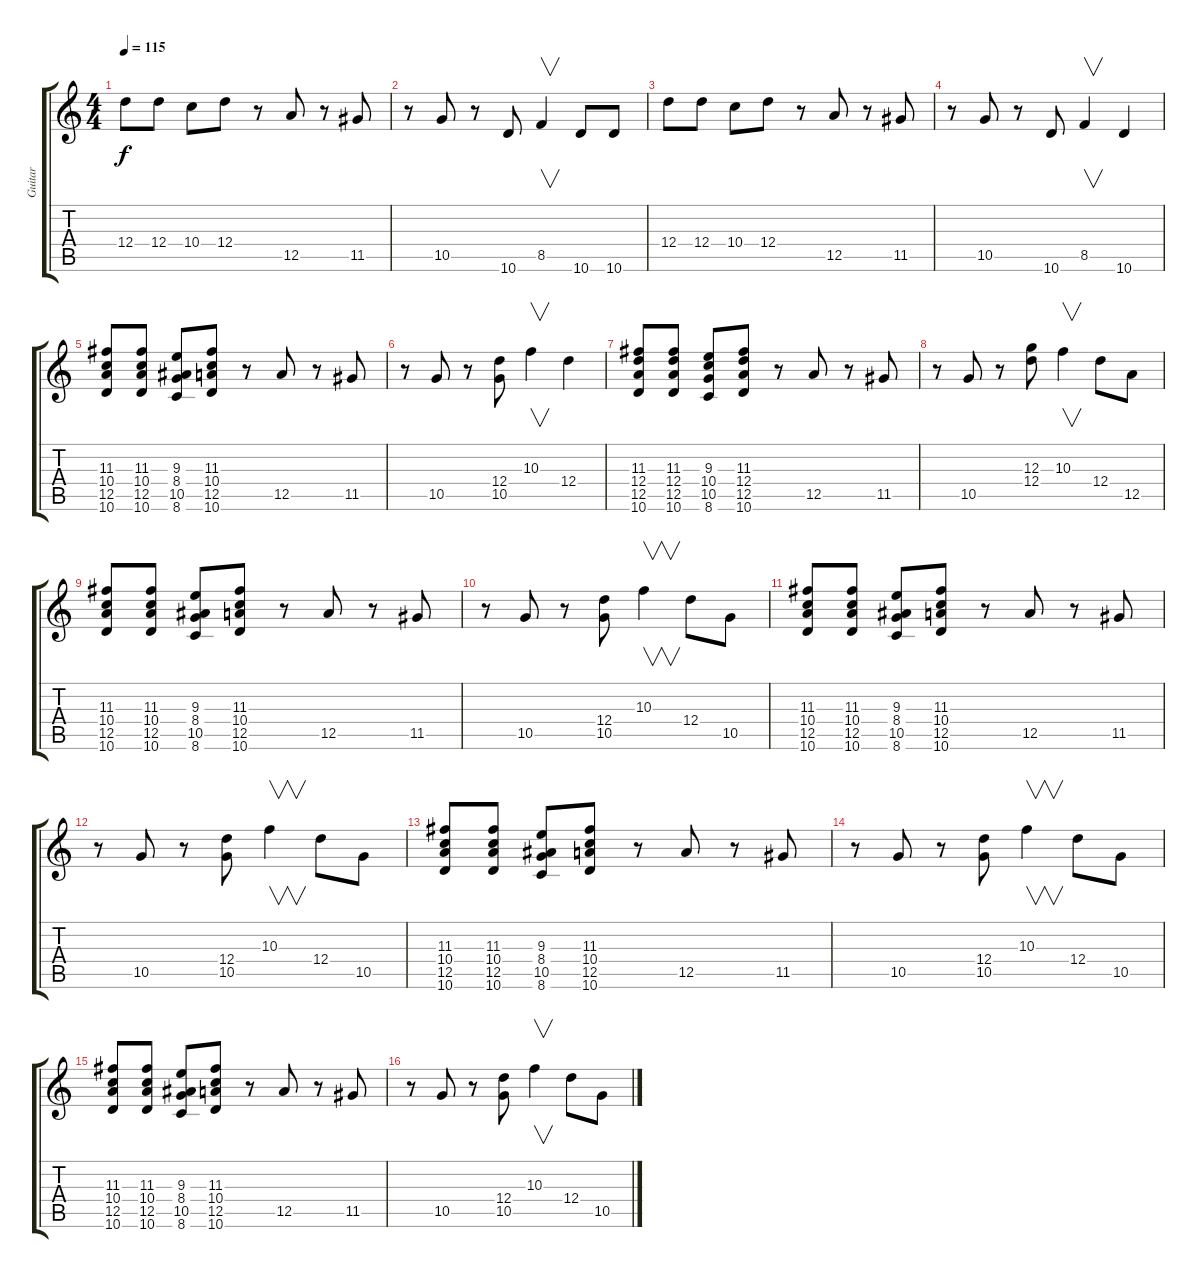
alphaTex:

\track ("Guitar" "Guitar") {instrument overdrivenguitar}
\staff {score tabs}
\tuning (E4 B3 G3 D3 A2 E2) {hide}
\ts (4 4)
\tempo 115
\clef g2
\ks c
12.4.8{dy f instrument overdrivenguitar} 12.4.8 10.4.8 12.4.8 r.8 12.5.8 r.8 11.5.8 |
r.8 10.5.8 r.8 10.6.8 8.5.4{v} 10.6.8 10.6.8 |
12.4.8 12.4.8 10.4.8 12.4.8 r.8 12.5.8 r.8 11.5.8 |
r.8 10.5.8 r.8 10.6.8 8.5.4{v} 10.6.4 |
(11.3 10.4 12.5 10.6).8 (11.3 10.4 12.5 10.6).8 (9.3 8.4 10.5 8.6).8 (11.3 10.4 12.5 10.6).8 r.8 12.5.8 r.8 11.5.8 |
r.8 10.5.8 r.8 (12.4 10.5).8 10.3.4{v} 12.4.4 |
(11.3 12.4 12.5 10.6).8 (11.3 12.4 12.5 10.6).8 (9.3 10.4 10.5 8.6).8 (11.3 12.4 12.5 10.6).8 r.8 12.5.8 r.8 11.5.8 |
r.8 10.5.8 r.8 (12.3 12.4).8 10.3.4{v} 12.4.8 12.5.8 |
(11.3 10.4 12.5 10.6).8 (11.3 10.4 12.5 10.6).8 (9.3 8.4 10.5 8.6).8 (11.3 10.4 12.5 10.6).8 r.8 12.5.8 r.8 11.5.8 |
r.8 10.5.8 r.8 (12.4 10.5).8 10.3.4{v} 12.4.8 10.5.8 |
(11.3 10.4 12.5 10.6).8 (11.3 10.4 12.5 10.6).8 (9.3 8.4 10.5 8.6).8 (11.3 10.4 12.5 10.6).8 r.8 12.5.8 r.8 11.5.8 |
r.8 10.5.8 r.8 (12.4 10.5).8 10.3.4{v} 12.4.8 10.5.8 |
(11.3 10.4 12.5 10.6).8 (11.3 10.4 12.5 10.6).8 (9.3 8.4 10.5 8.6).8 (11.3 10.4 12.5 10.6).8 r.8 12.5.8 r.8 11.5.8 |
r.8 10.5.8 r.8 (12.4 10.5).8 10.3.4{v} 12.4.8 10.5.8 |
(11.3 10.4 12.5 10.6).8 (11.3 10.4 12.5 10.6).8 (9.3 8.4 10.5 8.6).8 (11.3 10.4 12.5 10.6).8 r.8 12.5.8 r.8 11.5.8 |
r.8 10.5.8 r.8 (12.4 10.5).8 10.3.4{v} 12.4.8 10.5.8
